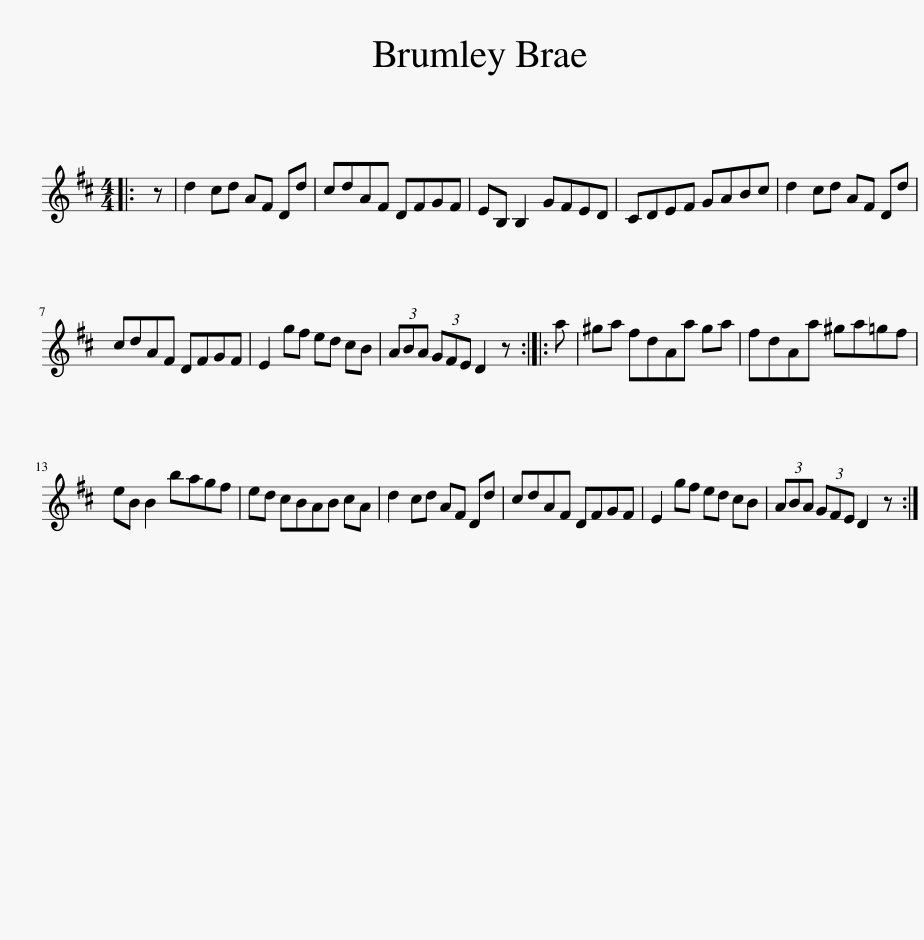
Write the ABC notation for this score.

X:1
L:1/8
M:4/4
I:linebreak $
K:D
V:1 treble
V:1
|: z | d2 cd AF Dd | cdAF DFGF | EB, B,2 GFED | CDEF GABc | %5
 d2 cd AF Dd |$ cdAF DFGF | E2 gf ed cB | (3ABA (3GFE D2 z :: a | %10
 ^ga fdAa ga | fdAa ^ga=gf |$ eB B2 bagf | ed cBAB cA | d2 cd AF Dd | %15
 cdAF DFGF | E2 gf ed cB | (3ABA (3GFE D2 z :| %18
